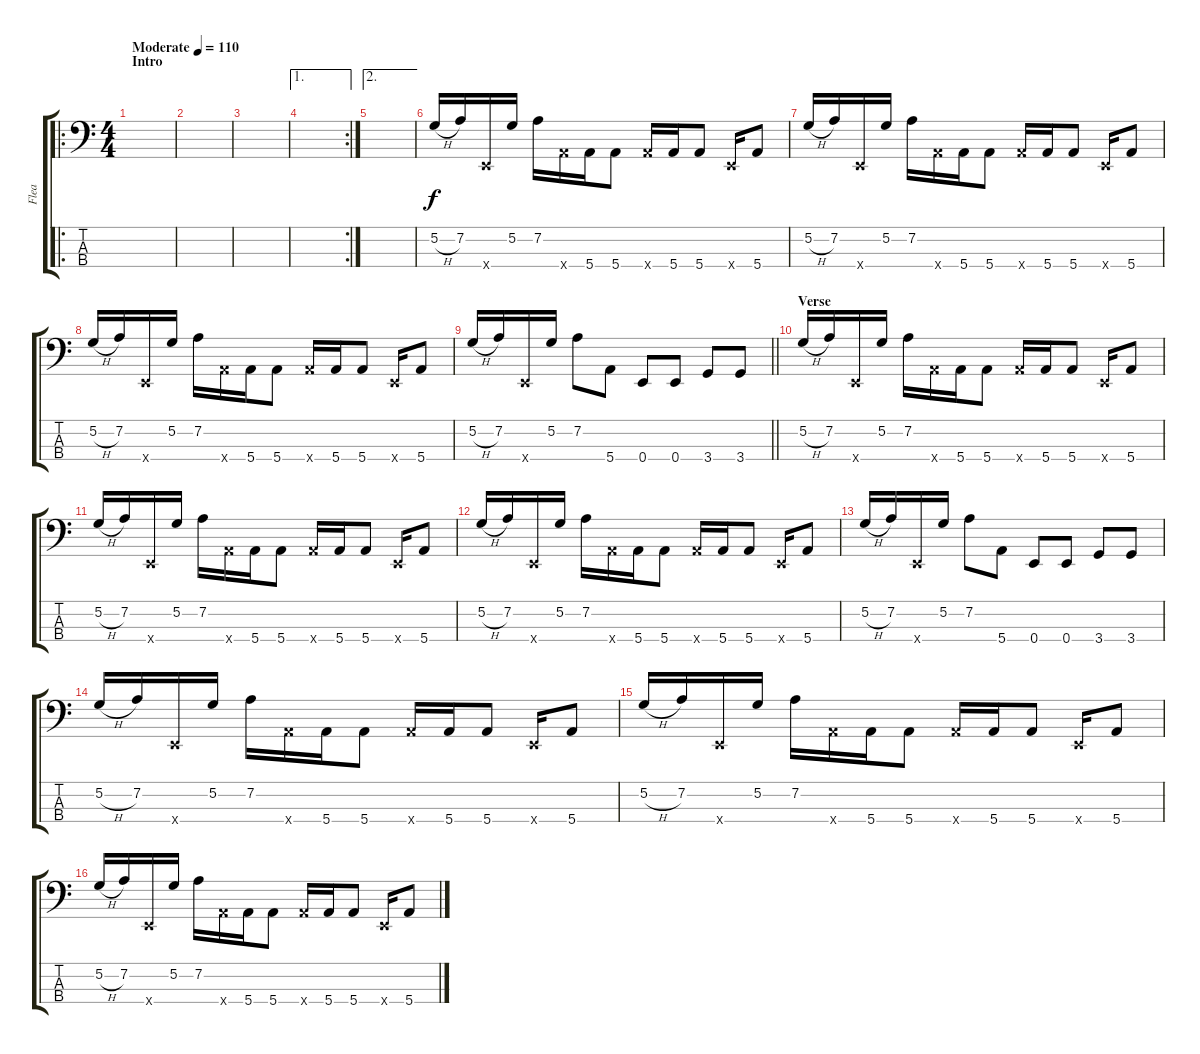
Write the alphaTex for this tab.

\track ("Flea" "Flea") {instrument slapbass1}
\staff {score tabs}
\tuning (G2 D2 A1 E1) {hide}
\ro
\ts (4 4)
\section ("" "Intro")
\tempo (110 "Moderate")
\clef f4
\ks c
|
|
|
\ae 1
\rc 2
|
\ae 2
|
5.2{h}.16 7.2.16 0.4{x}.16 5.2.16 7.2.16 5.4{x}.16 5.4.16 5.4.8 5.4{x}.16 5.4.16 5.4.8 0.4{x}.16 5.4.8 |
5.2{h}.16 7.2.16 0.4{x}.16 5.2.16 7.2.16 5.4{x}.16 5.4.16 5.4.8 5.4{x}.16 5.4.16 5.4.8 0.4{x}.16 5.4.8 |
5.2{h}.16 7.2.16 0.4{x}.16 5.2.16 7.2.16 5.4{x}.16 5.4.16 5.4.8 5.4{x}.16 5.4.16 5.4.8 0.4{x}.16 5.4.8 |
\barLineRight lightlight
5.2{h}.16 7.2.16 0.4{x}.16 5.2.16 7.2.8 5.4.8 0.4.8 0.4.8 3.4.8 3.4.8 |
\section ("" "Verse")
5.2{h}.16 7.2.16 0.4{x}.16 5.2.16 7.2.16 5.4{x}.16 5.4.16 5.4.8 5.4{x}.16 5.4.16 5.4.8 0.4{x}.16 5.4.8 |
5.2{h}.16 7.2.16 0.4{x}.16 5.2.16 7.2.16 5.4{x}.16 5.4.16 5.4.8 5.4{x}.16 5.4.16 5.4.8 0.4{x}.16 5.4.8 |
5.2{h}.16 7.2.16 0.4{x}.16 5.2.16 7.2.16 5.4{x}.16 5.4.16 5.4.8 5.4{x}.16 5.4.16 5.4.8 0.4{x}.16 5.4.8 |
5.2{h}.16 7.2.16 0.4{x}.16 5.2.16 7.2.8 5.4.8 0.4.8 0.4.8 3.4.8 3.4.8 |
5.2{h}.16 7.2.16 0.4{x}.16 5.2.16 7.2.16 5.4{x}.16 5.4.16 5.4.8 5.4{x}.16 5.4.16 5.4.8 0.4{x}.16 5.4.8 |
5.2{h}.16 7.2.16 0.4{x}.16 5.2.16 7.2.16 5.4{x}.16 5.4.16 5.4.8 5.4{x}.16 5.4.16 5.4.8 0.4{x}.16 5.4.8 |
5.2{h}.16 7.2.16 0.4{x}.16 5.2.16 7.2.16 5.4{x}.16 5.4.16 5.4.8 5.4{x}.16 5.4.16 5.4.8 0.4{x}.16 5.4.8
